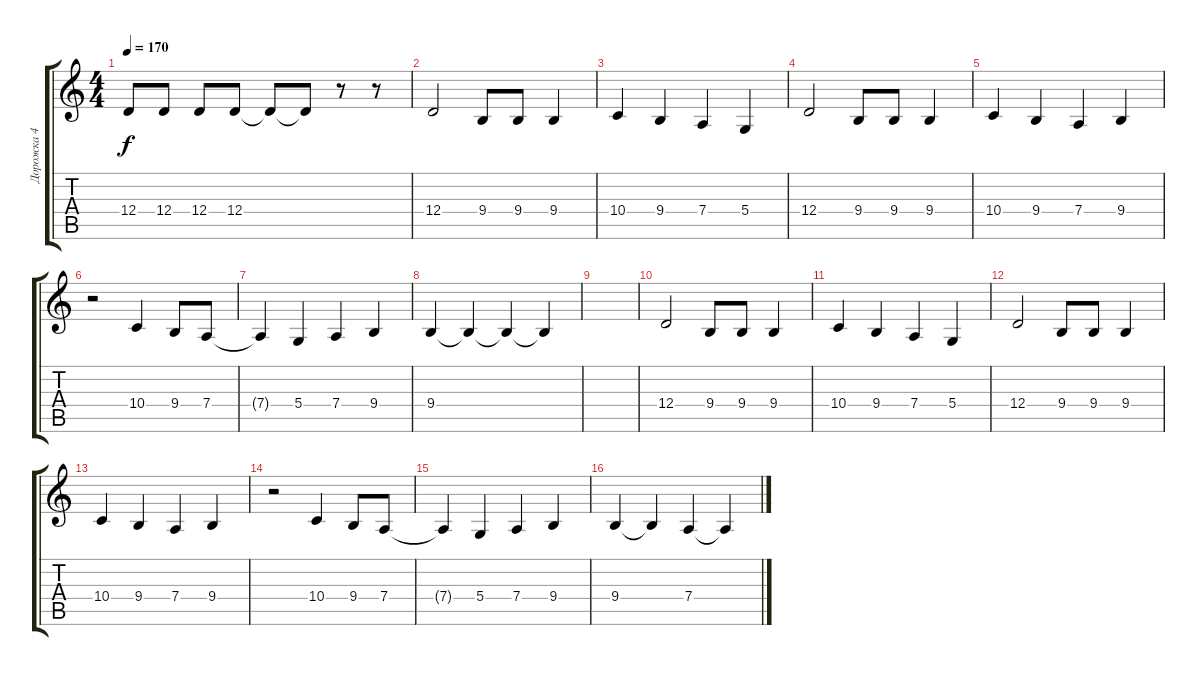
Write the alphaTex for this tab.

\track ("Дорожка 4" "Дорожка 4") {instrument lead8bassandlead}
\staff {score tabs}
\tuning (E4 B3 G3 D3 A2 E2) {hide}
\ts (4 4)
\tempo 170
\clef g2
\ks c
12.4.8{dy f} 12.4.8 12.4.8 12.4.8 12.4{t}.8 12.4{t}.8 r.8 r.8 |
12.4.2 9.4.8 9.4.8 9.4.4 |
10.4.4 9.4.4 7.4.4 5.4.4 |
12.4.2 9.4.8 9.4.8 9.4.4 |
10.4.4 9.4.4 7.4.4 9.4.4 |
r.2 10.4.4 9.4.8 7.4.8 |
7.4{t}.4 5.4.4 7.4.4 9.4.4 |
9.4.4 9.4{t}.4 9.4{t}.4 9.4{t}.4 |
|
12.4.2 9.4.8 9.4.8 9.4.4 |
10.4.4 9.4.4 7.4.4 5.4.4 |
12.4.2 9.4.8 9.4.8 9.4.4 |
10.4.4 9.4.4 7.4.4 9.4.4 |
r.2 10.4.4 9.4.8 7.4.8 |
7.4{t}.4 5.4.4 7.4.4 9.4.4 |
9.4.4 9.4{t}.4 7.4.4 7.4{t}.4
